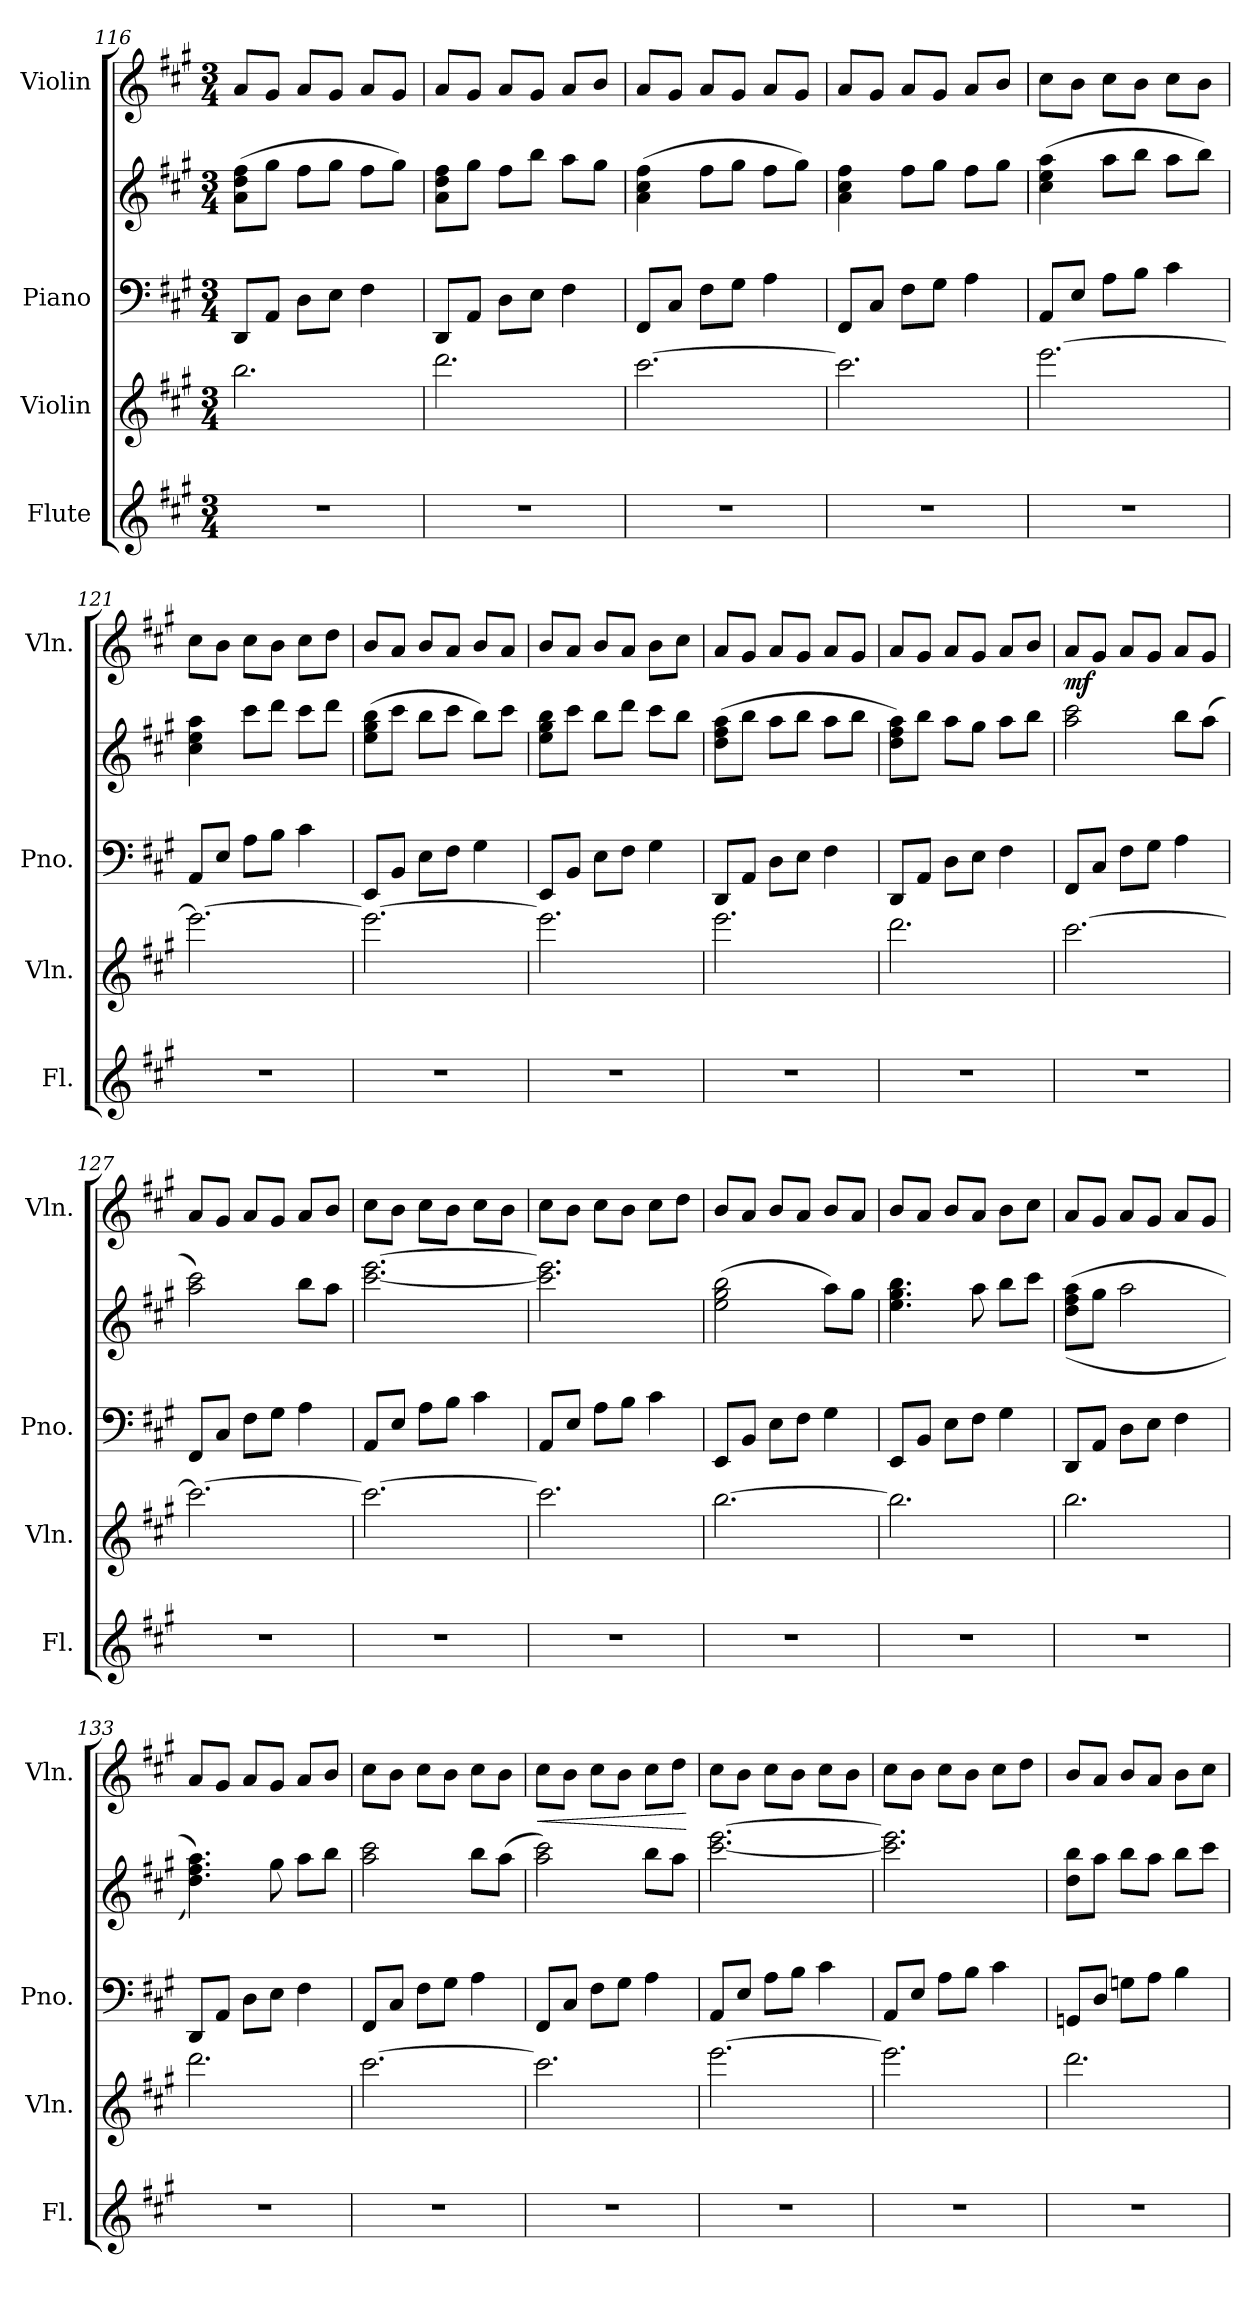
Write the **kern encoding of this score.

**kern	**kern	**kern	**kern	**kern	**dynam
*part4	*part3	*part2	*part2	*part1	*part1
*staff5	*staff4	*staff3	*staff2	*staff1	*staff1
*I"Flute	*I"Violin	*I"Piano	*	*I"Violin	*
*I'Fl.	*I'Vln.	*I'Pno.	*	*I'Vln.	*
*clefG2	*clefG2	*clefF4	*clefG2	*clefG2	*
*k[f#c#g#]	*k[f#c#g#]	*k[f#c#g#]	*k[f#c#g#]	*k[f#c#g#]	*
*M3/4	*M3/4	*M3/4	*M3/4	*M3/4	*
=116	=116	=116	=116	=116	=116
2.r	2.bb\	8DD/L	(8a\ 8dd\ 8ff#\L	8a/L	.
.	.	8AA/J	8gg#\J	8g#/J	.
.	.	8D\L	8ff#\L	8a/L	.
.	.	8E\J	8gg#\J	8g#/J	.
.	.	4F#\	8ff#\L	8a/L	.
.	.	.	8gg#\J)	8g#/J	.
=117	=117	=117	=117	=117	=117
2.r	2.ddd\	8DD/L	8a\ 8dd\ 8ff#\L	8a/L	.
.	.	8AA/J	8gg#\J	8g#/J	.
.	.	8D\L	8ff#\L	8a/L	.
.	.	8E\J	8bb\J	8g#/J	.
.	.	4F#\	8aa\L	8a/L	.
.	.	.	8gg#\J	8b/J	.
!!LO:LB:g=z
=118	=118	=118	=118	=118	=118
2.r	[2.ccc#\	8FF#/L	(4a\ 4cc#\ 4ff#\	8a/L	.
.	.	8C#/J	.	8g#/J	.
.	.	8F#\L	8ff#\L	8a/L	.
.	.	8G#\J	8gg#\J	8g#/J	.
.	.	4A\	8ff#\L	8a/L	.
.	.	.	8gg#\J)	8g#/J	.
=119	=119	=119	=119	=119	=119
2.r	2.ccc#\]	8FF#/L	4a\ 4cc#\ 4ff#\	8a/L	.
.	.	8C#/J	.	8g#/J	.
.	.	8F#\L	8ff#\L	8a/L	.
.	.	8G#\J	8gg#\J	8g#/J	.
.	.	4A\	8ff#\L	8a/L	.
.	.	.	8gg#\J	8b/J	.
=120	=120	=120	=120	=120	=120
*	*	*	*	*MM130	*
2.r	[2.eee\	8AA/L	(4cc#\ 4ee\ 4aa\	8cc#\L	.
.	.	8E/J	.	8b\J	.
.	.	8A\L	8aa\L	8cc#\L	.
.	.	8B\J	8bb\J	8b\J	.
.	.	4c#\	8aa\L	8cc#\L	.
.	.	.	8bb\J)	8b\J	.
=121	=121	=121	=121	=121	=121
2.r	2.eee\_	8AA/L	4cc#\ 4ee\ 4aa\	8cc#\L	.
.	.	8E/J	.	8b\J	.
.	.	8A\L	8ccc#\L	8cc#\L	.
.	.	8B\J	8ddd\J	8b\J	.
.	.	4c#\	8ccc#\L	8cc#\L	.
.	.	.	8ddd\J	8dd\J	.
=122	=122	=122	=122	=122	=122
2.r	2.eee\_	8EE/L	(8ee\ 8gg#\ 8bb\L	8b/L	.
.	.	8BB/J	8ccc#\J	8a/J	.
.	.	8E\L	8bb\L	8b/L	.
.	.	8F#\J	8ccc#\J	8a/J	.
.	.	4G#\	8bb\L)	8b/L	.
.	.	.	8ccc#\J	8a/J	.
!!LO:PB:g=z
=123	=123	=123	=123	=123	=123
2.r	2.eee\]	8EE/L	8ee\ 8gg#\ 8bb\L	8b/L	.
.	.	8BB/J	8ccc#\J	8a/J	.
.	.	8E\L	8bb\L	8b/L	.
.	.	8F#\J	8ddd\J	8a/J	.
.	.	4G#\	8ccc#\L	8b\L	.
.	.	.	8bb\J	8cc#\J	.
=124	=124	=124	=124	=124	=124
2.r	2.eee\	8DD/L	(8dd\ 8ff#\ 8aa\L	8a/L	.
.	.	8AA/J	8bb\J	8g#/J	.
.	.	8D\L	8aa\L	8a/L	.
.	.	8E\J	8bb\J	8g#/J	.
.	.	4F#\	8aa\L	8a/L	.
.	.	.	8bb\J	8g#/J	.
=125	=125	=125	=125	=125	=125
2.r	2.ddd\	8DD/L	8dd\ 8ff#\ 8aa\L)	8a/L	.
.	.	8AA/J	8bb\J	8g#/J	.
.	.	8D\L	8aa\L	8a/L	.
.	.	8E\J	8gg#\J	8g#/J	.
.	.	4F#\	8aa\L	8a/L	.
.	.	.	8bb\J	8b/J	.
=126	=126	=126	=126	=126	=126
!	!	!	!	!	!LO:DY:b
2.r	[2.ccc#\	8FF#/L	2aa\ 2ccc#\	8a/L	mf
.	.	8C#/J	.	8g#/J	.
.	.	8F#\L	.	8a/L	.
.	.	8G#\J	.	8g#/J	.
.	.	4A\	8bb\L	8a/L	.
.	.	.	(8aa\J	8g#/J	.
=127	=127	=127	=127	=127	=127
2.r	2.ccc#\_	8FF#/L	2aa\ 2ccc#\)	8a/L	.
.	.	8C#/J	.	8g#/J	.
.	.	8F#\L	.	8a/L	.
.	.	8G#\J	.	8g#/J	.
.	.	4A\	8bb\L	8a/L	.
.	.	.	8aa\J	8b/J	.
!!LO:LB:g=z
=128	=128	=128	=128	=128	=128
2.r	2.ccc#\_	8AA/L	[2.ccc#\ [2.eee\	8cc#\L	.
.	.	8E/J	.	8b\J	.
.	.	8A\L	.	8cc#\L	.
.	.	8B\J	.	8b\J	.
.	.	4c#\	.	8cc#\L	.
.	.	.	.	8b\J	.
=129	=129	=129	=129	=129	=129
2.r	2.ccc#\]	8AA/L	2.ccc#\] 2.eee\]	8cc#\L	.
.	.	8E/J	.	8b\J	.
.	.	8A\L	.	8cc#\L	.
.	.	8B\J	.	8b\J	.
.	.	4c#\	.	8cc#\L	.
.	.	.	.	8dd\J	.
=130	=130	=130	=130	=130	=130
2.r	[2.bb\	8EE/L	(2ee\ 2gg#\ 2bb\	8b/L	.
.	.	8BB/J	.	8a/J	.
.	.	8E\L	.	8b/L	.
.	.	8F#\J	.	8a/J	.
.	.	4G#\	8aa\L)	8b/L	.
.	.	.	8gg#\J	8a/J	.
=131	=131	=131	=131	=131	=131
2.r	2.bb\]	8EE/L	4.ee\ 4.gg#\ 4.bb\	8b/L	.
.	.	8BB/J	.	8a/J	.
.	.	8E\L	.	8b/L	.
.	.	8F#\J	8aa\	8a/J	.
.	.	4G#\	8bb\L	8b\L	.
.	.	.	8ccc#\J	8cc#\J	.
=132	=132	=132	=132	=132	=132
2.r	2.bb\	8DD/L	((8dd\ 8ff#\ 8aa\L	8a/L	.
.	.	8AA/J	8gg#\J	8g#/J	.
.	.	8D\L	2aa\	8a/L	.
.	.	8E\J	.	8g#/J	.
.	.	4F#\	.	8a/L	.
.	.	.	.	8g#/J	.
=133	=133	=133	=133	=133	=133
2.r	2.ddd\	8DD/L	4.dd\ 4.ff#\ 4.aa\))	8a/L	.
.	.	8AA/J	.	8g#/J	.
.	.	8D\L	.	8a/L	.
.	.	8E\J	8gg#\	8g#/J	.
.	.	4F#\	8aa\L	8a/L	.
.	.	.	8bb\J	8b/J	.
!!LO:LB:g=z
=134	=134	=134	=134	=134	=134
2.r	[2.ccc#\	8FF#/L	2aa\ 2ccc#\	8cc#\L	.
.	.	8C#/J	.	8b\J	.
.	.	8F#\L	.	8cc#\L	.
.	.	8G#\J	.	8b\J	.
.	.	4A\	8bb\L	8cc#\L	.
.	.	.	(8aa\J	8b\J	.
=135	=135	=135	=135	=135	=135
!	!	!	!	!	!LO:HP:b
2.r	2.ccc#\]	8FF#/L	2aa\ 2ccc#\)	8cc#\L	<
.	.	8C#/J	.	8b\J	.
.	.	8F#\L	.	8cc#\L	.
.	.	8G#\J	.	8b\J	.
.	.	4A\	8bb\L	8cc#\L	.
.	.	.	8aa\J	8dd\J	.
.	.	.	.	.	[
=136	=136	=136	=136	=136	=136
2.r	[2.eee\	8AA/L	[2.ccc#\ [2.eee\	8cc#\L	.
.	.	8E/J	.	8b\J	.
.	.	8A\L	.	8cc#\L	.
.	.	8B\J	.	8b\J	.
.	.	4c#\	.	8cc#\L	.
.	.	.	.	8b\J	.
=137	=137	=137	=137	=137	=137
2.r	2.eee\]	8AA/L	2.ccc#\] 2.eee\]	8cc#\L	.
.	.	8E/J	.	8b\J	.
.	.	8A\L	.	8cc#\L	.
.	.	8B\J	.	8b\J	.
.	.	4c#\	.	8cc#\L	.
.	.	.	.	8dd\J	.
=138	=138	=138	=138	=138	=138
2.r	2.ddd\	8GGn/L	8dd\ 8bb\L	8b/L	.
.	.	8D/J	8aa\J	8a/J	.
.	.	8Gn\L	8bb\L	8b/L	.
.	.	8A\J	8aa\J	8a/J	.
.	.	4B\	8bb\L	8b\L	.
.	.	.	8ccc#\J	8cc#\J	.
=	=	=	=	=	=
*-	*-	*-	*-	*-	*-
